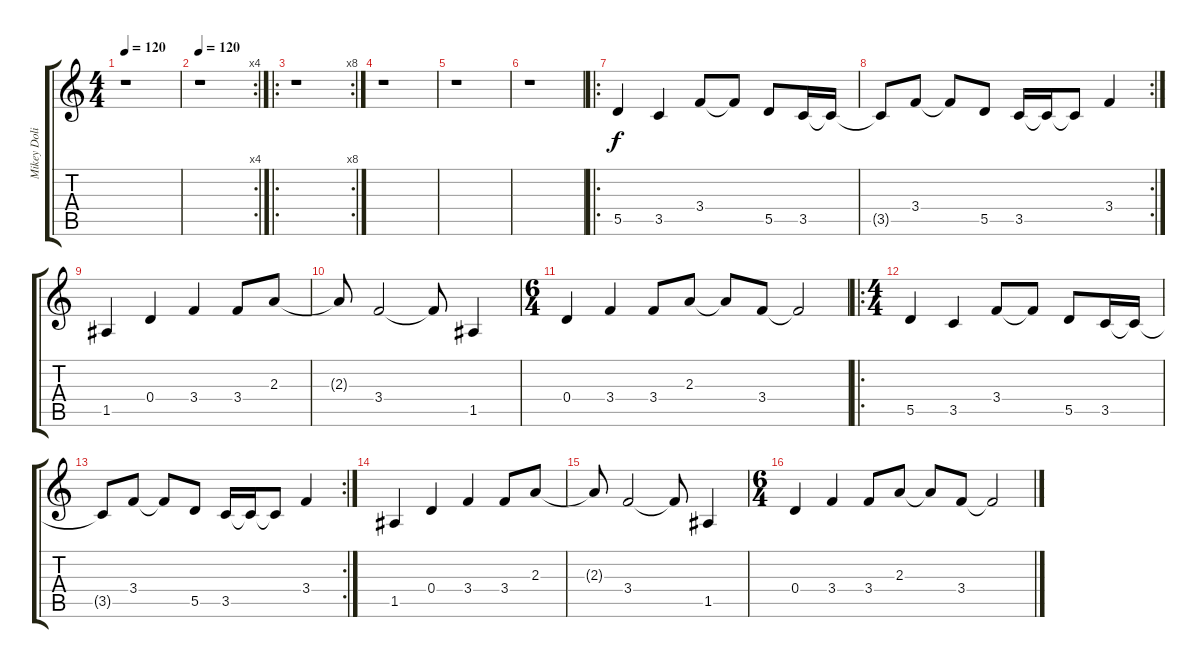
\track ("Mikey Doling (clean)" "Mikey Doli") {instrument acousticguitarnylon}
\staff {score tabs}
\tuning (E4 B3 G3 D3 A2 D2) {hide}
\ts (4 4)
\tempo 120
\clef g2
\ks c
r.1{dy f} |
\rc 4
\tempo 120
r.1 |
\ro
\rc 8
r.1 |
r.1 |
r.1 |
r.1 |
\ro
5.5.4 3.5.4 3.4.8 3.4{t}.8 5.5.8 3.5.16 3.5{t}.16 |
\rc 2
3.5{t}.8 3.4.8 3.4{t}.8 5.5.8 3.5.16 3.5{t}.16 3.5{t}.8 3.4.4 |
1.5.4 0.4.4 3.4.4 3.4.8 2.3.8 |
2.3{t}.8 3.4.2 3.4{t}.8 1.5.4 |
\ts (6 4)
0.4.4 3.4.4 3.4.8 2.3.8 2.3{t}.8 3.4.8 3.4{t}.2 |
\ro
\ts (4 4)
5.5.4 3.5.4 3.4.8 3.4{t}.8 5.5.8 3.5.16 3.5{t}.16 |
\rc 2
3.5{t}.8 3.4.8 3.4{t}.8 5.5.8 3.5.16 3.5{t}.16 3.5{t}.8 3.4.4 |
1.5.4 0.4.4 3.4.4 3.4.8 2.3.8 |
2.3{t}.8 3.4.2 3.4{t}.8 1.5.4 |
\ts (6 4)
0.4.4 3.4.4 3.4.8 2.3.8 2.3{t}.8 3.4.8 3.4{t}.2
